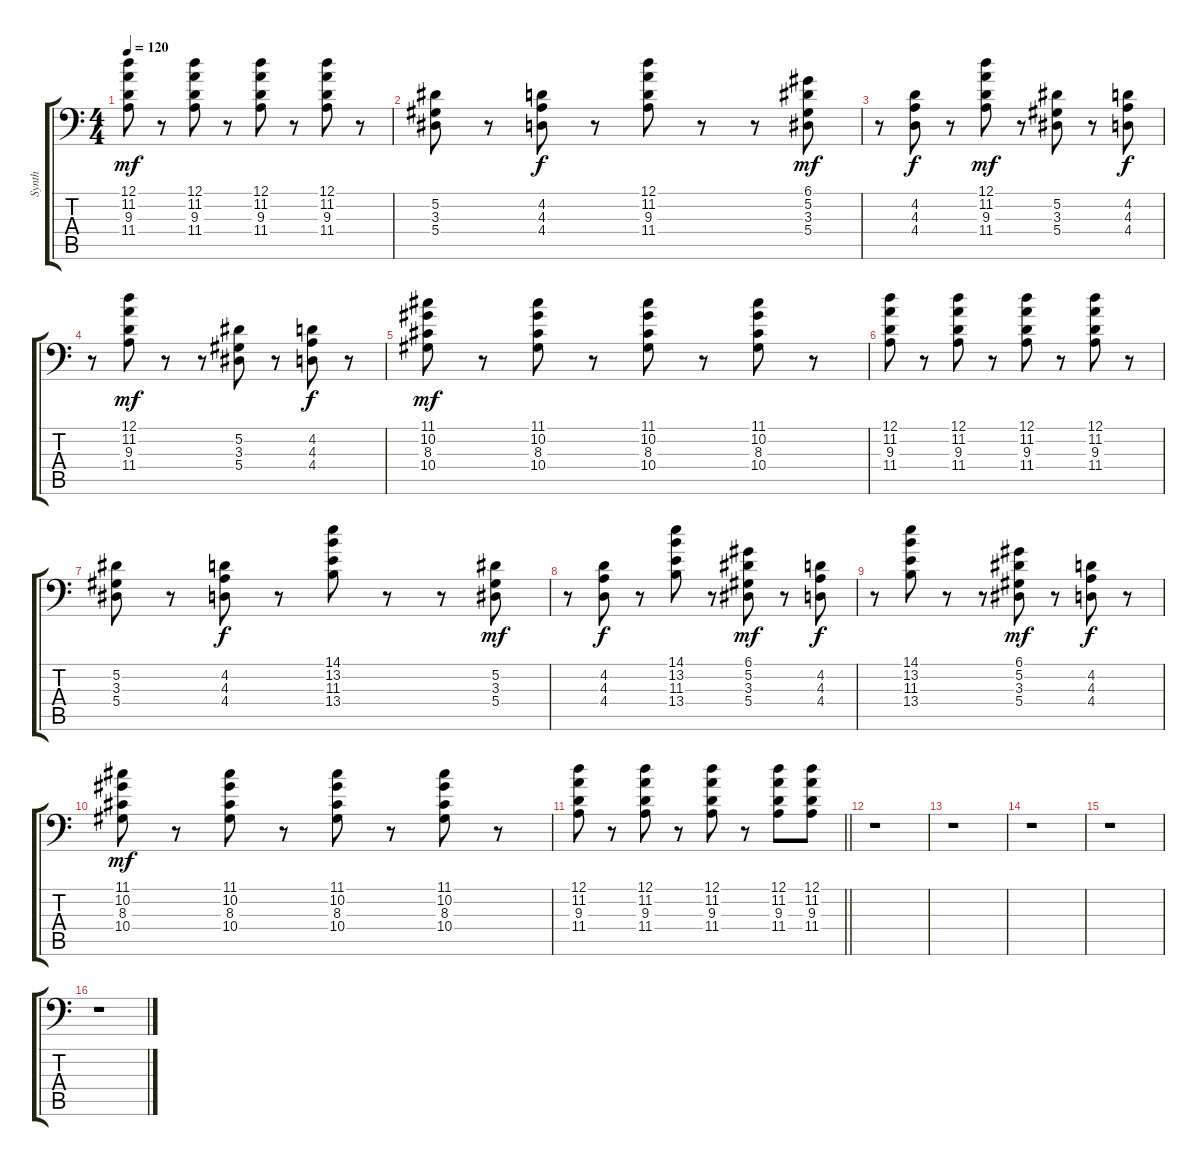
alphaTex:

\track ("Synth" "Synth") {instrument tremolostrings}
\staff {score tabs}
\tuning (D4 Bb3 F3 Bb2 F2 Bb1) {hide}
\ts (4 4)
\tempo 120
\clef f4
\ks c
(12.1 11.2 9.3 11.4).8{dy mf} r.8 (12.1 11.2 9.3 11.4).8 r.8 (12.1 11.2 9.3 11.4).8 r.8 (12.1 11.2 9.3 11.4).8 r.8 |
(5.2 3.3 5.4).8 r.8 (4.2 4.3 4.4).8{dy f} r.8 (12.1 11.2 9.3 11.4).8 r.8 r.8 (6.1 5.2 3.3 5.4).8{dy mf} |
r.8 (4.2 4.3 4.4).8{dy f} r.8 (12.1 11.2 9.3 11.4).8{dy mf} r.8 (5.2 3.3 5.4).8 r.8 (4.2 4.3 4.4).8{dy f} |
r.8 (12.1 11.2 9.3 11.4).8{dy mf} r.8 r.8 (5.2 3.3 5.4).8 r.8 (4.2 4.3 4.4).8{dy f} r.8 |
(11.1 10.2 8.3 10.4).8{dy mf} r.8 (11.1 10.2 8.3 10.4).8 r.8 (11.1 10.2 8.3 10.4).8 r.8 (11.1 10.2 8.3 10.4).8 r.8 |
(12.1 11.2 9.3 11.4).8 r.8 (12.1 11.2 9.3 11.4).8 r.8 (12.1 11.2 9.3 11.4).8 r.8 (12.1 11.2 9.3 11.4).8 r.8 |
(5.2 3.3 5.4).8 r.8 (4.2 4.3 4.4).8{dy f} r.8 (14.1 13.2 11.3 13.4).8 r.8 r.8 (5.2 3.3 5.4).8{dy mf} |
r.8 (4.2 4.3 4.4).8{dy f} r.8 (14.1 13.2 11.3 13.4).8 r.8 (6.1 5.2 3.3 5.4).8{dy mf} r.8 (4.2 4.3 4.4).8{dy f} |
r.8 (14.1 13.2 11.3 13.4).8 r.8 r.8 (6.1 5.2 3.3 5.4).8{dy mf} r.8 (4.2 4.3 4.4).8{dy f} r.8 |
(11.1 10.2 8.3 10.4).8{dy mf} r.8 (11.1 10.2 8.3 10.4).8 r.8 (11.1 10.2 8.3 10.4).8 r.8 (11.1 10.2 8.3 10.4).8 r.8 |
\barLineRight lightlight
(12.1 11.2 9.3 11.4).8 r.8 (12.1 11.2 9.3 11.4).8 r.8 (12.1 11.2 9.3 11.4).8 r.8 (12.1 11.2 9.3 11.4).8 (12.1 11.2 9.3 11.4).8 |
r.1 |
r.1 |
r.1 |
r.1 |
r.1
